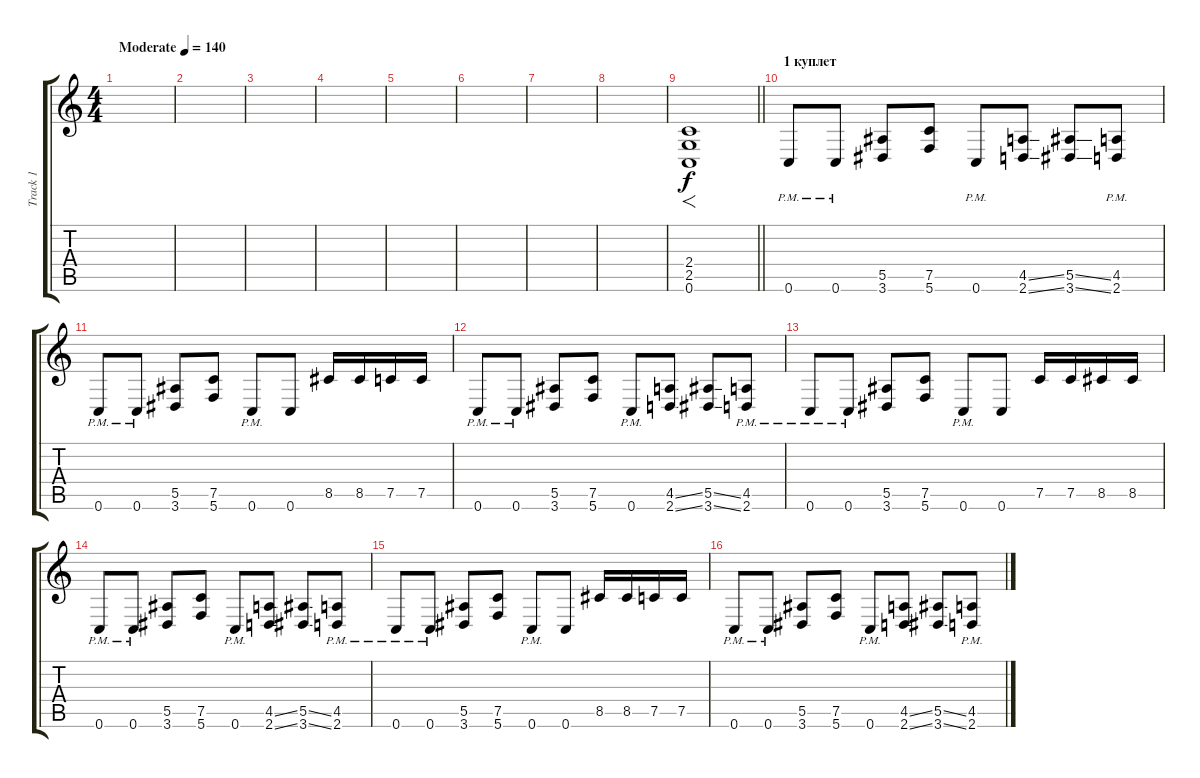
\track ("Track 1" "Track 1") {instrument distortionguitar}
\staff {score tabs}
\tuning (C4 G3 Eb3 Bb2 F2 C2) {hide}
\ts (4 4)
\tempo (140 "Moderate")
\clef g2
\ks c
|
|
|
|
|
|
|
|
\barLineRight lightlight
(2.4 2.5 0.6).1{f} |
\section ("" "1 куплет")
0.6{pm}.8 0.6{pm}.8 (5.5 3.6).8 (7.5 5.6).8 0.6{pm}.8 (4.5{ss} 2.6{ss}).8 (5.5{ss} 3.6{ss}).8 (4.5 2.6{pm}).8 |
0.6{pm}.8 0.6{pm}.8 (5.5 3.6).8 (7.5 5.6).8 0.6{pm}.8 0.6.8 8.5.16 8.5.16 7.5.16 7.5.16 |
0.6{pm}.8 0.6{pm}.8 (5.5 3.6).8 (7.5 5.6).8 0.6{pm}.8 (4.5{ss} 2.6{ss}).8 (5.5{ss} 3.6{ss}).8 (4.5 2.6{pm}).8 |
0.6{pm}.8 0.6{pm}.8 (5.5 3.6).8 (7.5 5.6).8 0.6{pm}.8 0.6.8 7.5.16 7.5.16 8.5.16 8.5.16 |
0.6{pm}.8 0.6{pm}.8 (5.5 3.6).8 (7.5 5.6).8 0.6{pm}.8 (4.5{ss} 2.6{ss}).8 (5.5{ss} 3.6{ss}).8 (4.5 2.6{pm}).8 |
0.6{pm}.8 0.6{pm}.8 (5.5 3.6).8 (7.5 5.6).8 0.6{pm}.8 0.6.8 8.5.16 8.5.16 7.5.16 7.5.16 |
0.6{pm}.8 0.6{pm}.8 (5.5 3.6).8 (7.5 5.6).8 0.6{pm}.8 (4.5{ss} 2.6{ss}).8 (5.5{ss} 3.6{ss}).8 (4.5 2.6{pm}).8
